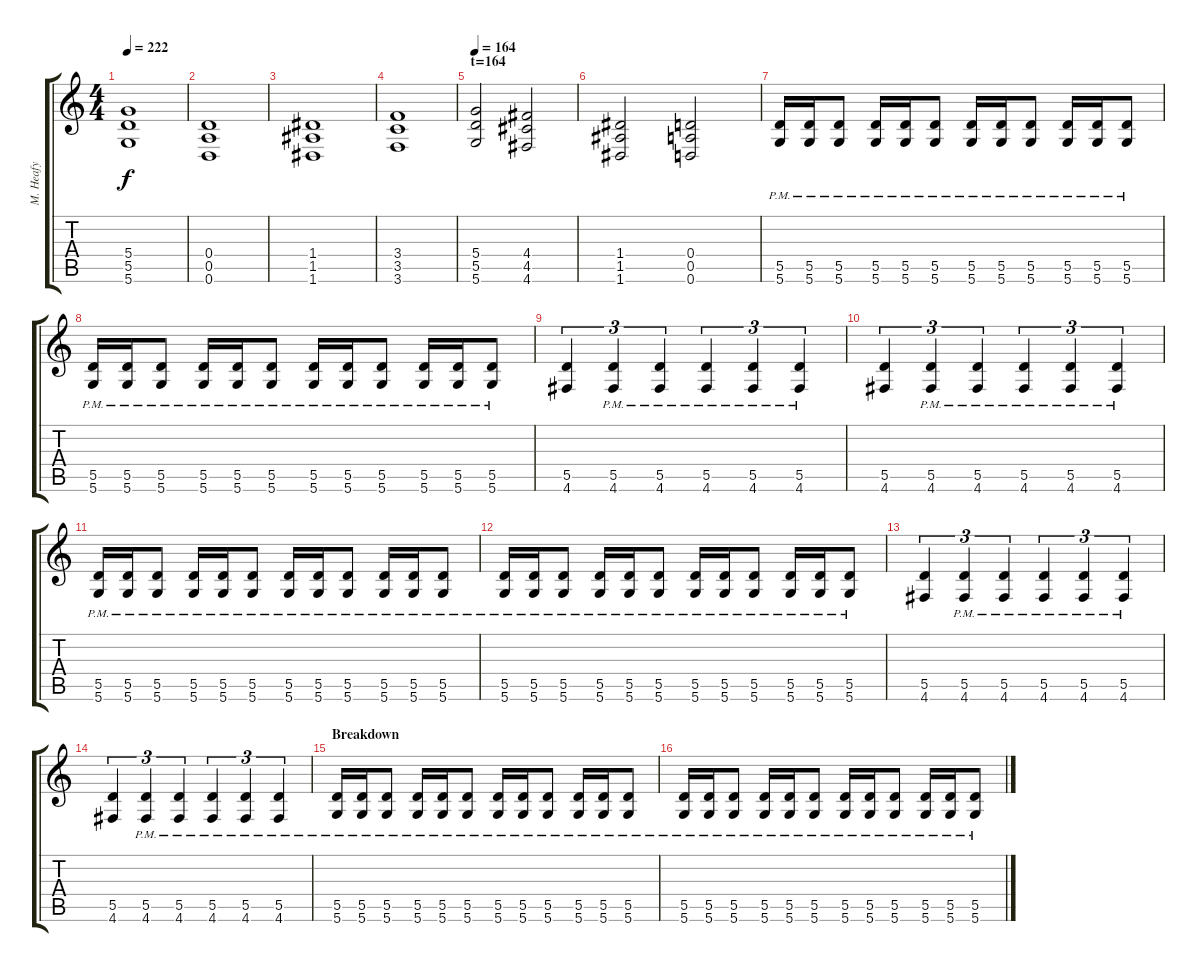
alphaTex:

\track ("M. Heafy" "M. Heafy") {instrument overdrivenguitar}
\staff {score tabs}
\tuning (E4 B3 G3 D3 A2 D2) {hide}
\ts (4 4)
\tempo 222
\clef g2
\ks c
(5.4 5.5 5.6).1{dy f} |
(0.4 0.5 0.6).1 |
(1.4 1.5 1.6).1 |
(3.4 3.5 3.6).1 |
\section ("" "t=164")
\tempo 164
(5.4 5.5 5.6).2 (4.4 4.5 4.6).2 |
(1.4 1.5 1.6).2 (0.4 0.5 0.6).2 |
(5.5{pm} 5.6{pm}).16 (5.5{pm} 5.6{pm}).16 (5.5{pm} 5.6{pm}).8 (5.5{pm} 5.6{pm}).16 (5.5{pm} 5.6{pm}).16 (5.5{pm} 5.6{pm}).8 (5.5{pm} 5.6{pm}).16 (5.5{pm} 5.6{pm}).16 (5.5{pm} 5.6{pm}).8 (5.5{pm} 5.6{pm}).16 (5.5{pm} 5.6{pm}).16 (5.5{pm} 5.6{pm}).8 |
(5.5{pm} 5.6{pm}).16 (5.5{pm} 5.6{pm}).16 (5.5{pm} 5.6{pm}).8 (5.5{pm} 5.6{pm}).16 (5.5{pm} 5.6{pm}).16 (5.5{pm} 5.6{pm}).8 (5.5{pm} 5.6{pm}).16 (5.5{pm} 5.6{pm}).16 (5.5{pm} 5.6{pm}).8 (5.5{pm} 5.6{pm}).16 (5.5{pm} 5.6{pm}).16 (5.5{pm} 5.6{pm}).8 |
(5.5 4.6).4{tu (3 2)} (5.5{pm} 4.6{pm}).4{tu (3 2)} (5.5{pm} 4.6{pm}).4{tu (3 2)} (5.5{pm} 4.6{pm}).4{tu (3 2)} (5.5{pm} 4.6{pm}).4{tu (3 2)} (5.5{pm} 4.6{pm}).4{tu (3 2)} |
(5.5 4.6).4{tu (3 2)} (5.5{pm} 4.6{pm}).4{tu (3 2)} (5.5{pm} 4.6{pm}).4{tu (3 2)} (5.5{pm} 4.6{pm}).4{tu (3 2)} (5.5{pm} 4.6{pm}).4{tu (3 2)} (5.5{pm} 4.6{pm}).4{tu (3 2)} |
(5.5{pm} 5.6{pm}).16 (5.5{pm} 5.6{pm}).16 (5.5{pm} 5.6{pm}).8 (5.5{pm} 5.6{pm}).16 (5.5{pm} 5.6{pm}).16 (5.5{pm} 5.6{pm}).8 (5.5{pm} 5.6{pm}).16 (5.5{pm} 5.6{pm}).16 (5.5{pm} 5.6{pm}).8 (5.5{pm} 5.6{pm}).16 (5.5{pm} 5.6{pm}).16 (5.5{pm} 5.6{pm}).8 |
(5.5{pm} 5.6{pm}).16 (5.5{pm} 5.6{pm}).16 (5.5{pm} 5.6{pm}).8 (5.5{pm} 5.6{pm}).16 (5.5{pm} 5.6{pm}).16 (5.5{pm} 5.6{pm}).8 (5.5{pm} 5.6{pm}).16 (5.5{pm} 5.6{pm}).16 (5.5{pm} 5.6{pm}).8 (5.5{pm} 5.6{pm}).16 (5.5{pm} 5.6{pm}).16 (5.5{pm} 5.6{pm}).8 |
(5.5 4.6).4{tu (3 2)} (5.5{pm} 4.6{pm}).4{tu (3 2)} (5.5{pm} 4.6{pm}).4{tu (3 2)} (5.5{pm} 4.6{pm}).4{tu (3 2)} (5.5{pm} 4.6{pm}).4{tu (3 2)} (5.5{pm} 4.6{pm}).4{tu (3 2)} |
(5.5 4.6).4{tu (3 2)} (5.5{pm} 4.6{pm}).4{tu (3 2)} (5.5{pm} 4.6{pm}).4{tu (3 2)} (5.5{pm} 4.6{pm}).4{tu (3 2)} (5.5{pm} 4.6{pm}).4{tu (3 2)} (5.5{pm} 4.6{pm}).4{tu (3 2)} |
\section ("" "Breakdown")
(5.5{pm} 5.6{pm}).16 (5.5{pm} 5.6{pm}).16 (5.5{pm} 5.6{pm}).8 (5.5{pm} 5.6{pm}).16 (5.5{pm} 5.6{pm}).16 (5.5{pm} 5.6{pm}).8 (5.5{pm} 5.6{pm}).16 (5.5{pm} 5.6{pm}).16 (5.5{pm} 5.6{pm}).8 (5.5{pm} 5.6{pm}).16 (5.5{pm} 5.6{pm}).16 (5.5{pm} 5.6{pm}).8 |
(5.5{pm} 5.6{pm}).16 (5.5{pm} 5.6{pm}).16 (5.5{pm} 5.6{pm}).8 (5.5{pm} 5.6{pm}).16 (5.5{pm} 5.6{pm}).16 (5.5{pm} 5.6{pm}).8 (5.5{pm} 5.6{pm}).16 (5.5{pm} 5.6{pm}).16 (5.5{pm} 5.6{pm}).8 (5.5{pm} 5.6{pm}).16 (5.5{pm} 5.6{pm}).16 (5.5{pm} 5.6{pm}).8
